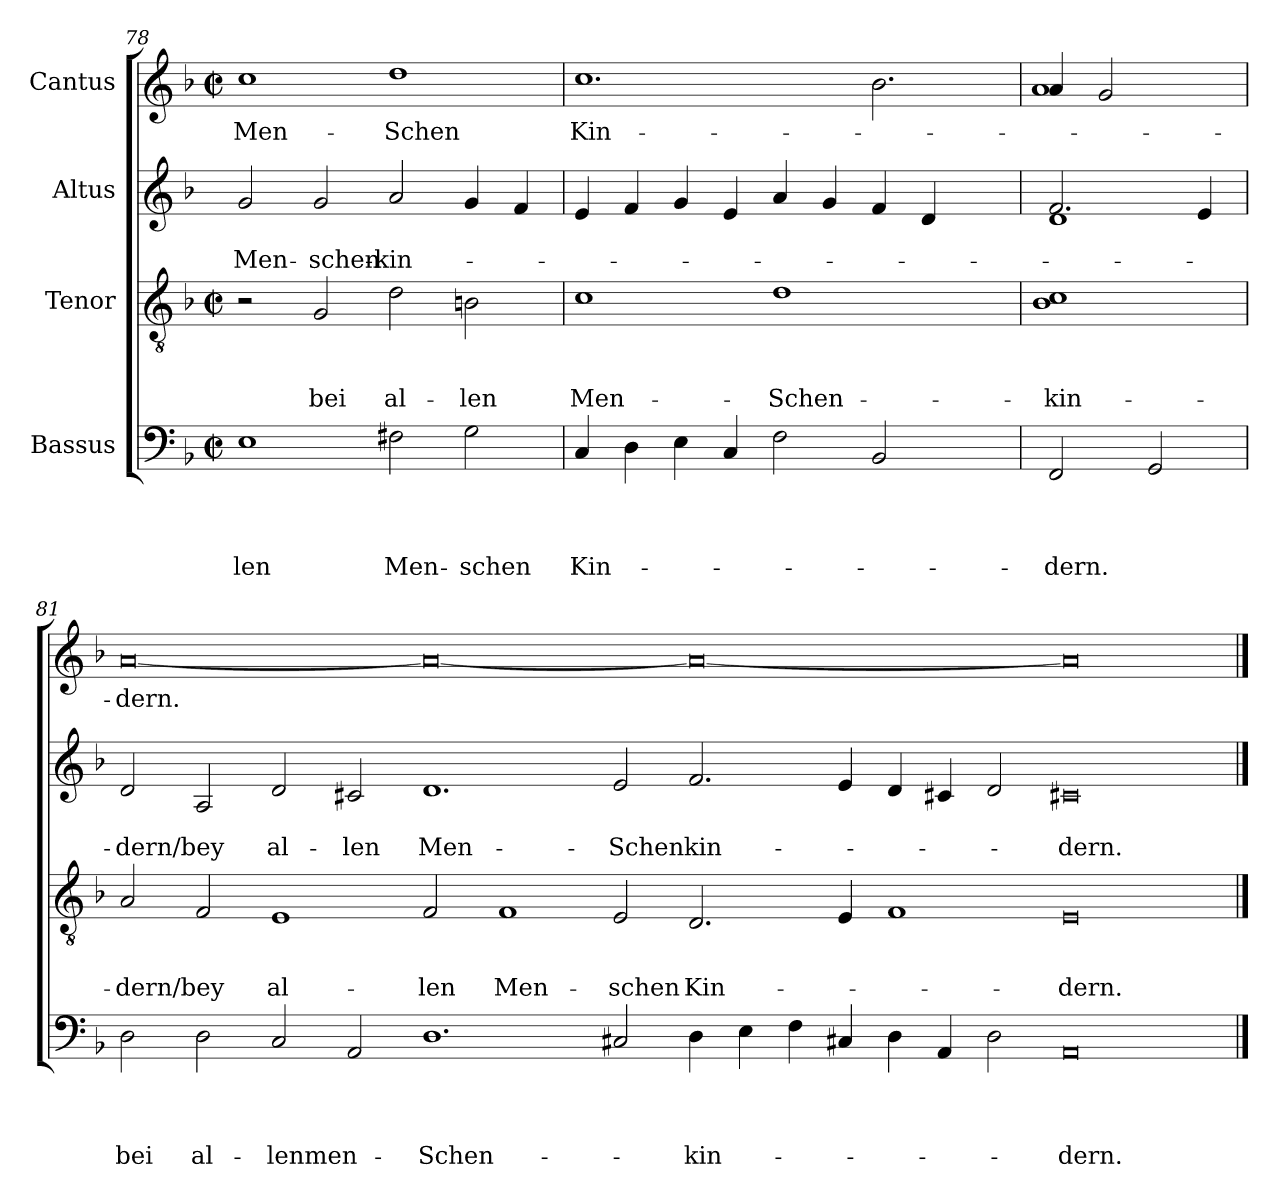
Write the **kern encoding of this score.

**kern	**text	**text	**text	**text	**kern	**text	**text	**text	**kern	**text	**text	**kern	**text
*part4	*part4	*part4	*part4	*part4	*part3	*part3	*part3	*part3	*part2	*part2	*part2	*part1	*part1
*staff4	*staff4	*staff4	*staff4	*staff4	*staff3	*staff3	*staff3	*staff3	*staff2	*staff2	*staff2	*staff1	*staff1
*I"Bassus	*	*	*	*	*I"Tenor	*	*	*	*I"Altus	*	*	*I"Cantus	*
*clefF4	*	*	*	*	*clefGv2	*	*	*	*clefG2	*	*	*clefG2	*
*k[b-]	*	*	*	*	*k[b-]	*	*	*	*k[b-]	*	*	*k[b-]	*
*F:	*	*	*	*	*F:	*	*	*	*F:	*	*	*F:	*
*M2/2	*	*	*	*	*M2/2	*	*	*	*	*	*	*M2/2	*
*met(c|)	*	*	*	*	*met(c|)	*	*	*	*	*	*	*met(c|)	*
=78	=78	=78	=78	=78	=78	=78	=78	=78	=78	=78	=78	=78	=78
!	!	!	!	!LO:LY:b	!	!	!	!	!	!	!LO:LY:b	!	!LO:LY:b
1E	.	.	.	-len	2r	.	.	.	2g/	.	Men-	1cc	Men-
!	!	!	!	!	!	!	!	!LO:LY:b	!	!	!LO:LY:b	!	!
.	.	.	.	.	2G/	.	.	bei	2g/	.	-schen-	.	.
!	!	!	!	!LO:LY:b	!	!	!	!LO:LY:b	!	!	!LO:LY:b:rj	!	!LO:LY:b
2F#X\	.	.	.	Men-	2d\	.	.	al-	2a/	.	-kin-	1dd	-Schen
!	!	!	!	!LO:LY:b:rj	!	!	!	!LO:LY:b	!	!	!	!	!
2G\	.	.	.	-schen	2Bn\	.	.	-len	4g/	.	.	.	.
.	.	.	.	.	.	.	.	.	4f/	.	.	.	.
=79	=79	=79	=79	=79	=79	=79	=79	=79	=79	=79	=79	=79	=79
!	!	!	!	!LO:LY:b	!	!	!	!LO:LY:b	!	!	!	!	!LO:LY:b
4C/	.	.	.	Kin-	1c	.	.	Men-	4e/	.	.	1.cc	Kin-
4D\	.	.	.	.	.	.	.	.	4f/	.	.	.	.
4E\	.	.	.	.	.	.	.	.	4g/	.	.	.	.
4C/	.	.	.	.	.	.	.	.	4e/	.	.	.	.
!	!	!	!	!	!	!	!	!LO:LY:b	!	!	!	!	!
2F\	.	.	.	.	1d	.	.	-Schen-	4a/	.	.	.	.
.	.	.	.	.	.	.	.	.	4g/	.	.	.	.
2BB-/	.	.	.	.	.	.	.	.	4f/	.	.	2.b-\	.
.	.	.	.	.	.	.	.	.	4d/	.	.	.	.
4ryy	.	.	.	.	4ryy	.	.	.	4ryy	.	.	.	.
=80	=80	=80	=80	=80	=80	=80	=80	=80	=80	=80	=80	=80	=80
!	!	!	!	!LO:LY:b	!	!	!	!LO:LY:b	!	!	!	!	!
*	*	*	*	*	*	*	*	*	*^	*	*	*^	*
2FF/	.	.	.	-dern.	1B- 1c	.	.	-kin-	2.f/	1d	.	.	4a/	1a	.
.	.	.	.	.	.	.	.	.	.	.	.	.	2g/	.	.
2GG/	.	.	.	.	.	.	.	.	.	.	.	.	.	.	.
.	.	.	.	.	.	.	.	.	4e/	.	.	.	4ryy	.	.
*	*	*	*	*	*	*	*	*	*v	*v	*	*	*	*	*
*	*	*	*	*	*	*	*	*	*	*	*	*v	*v	*
!!LO:LB:g=z
=81	=81	=81	=81	=81	=81	=81	=81	=81	=81	=81	=81	=81	=81
!	!	!	!	!LO:LY:b	!	!	!	!LO:LY:b	!	!	!LO:LY:b	!	!LO:LY:b
2D\	.	.	.	bei	2A/	.	.	-dern/bey	2d/	.	-dern/bey	[<0a	-dern.
!	!	!	!	!LO:LY:b	!	!	!	!	!	!	!	!	!
2D\	.	.	.	al-	2F/	.	.	.	2A/	.	.	.	.
!	!	!	!	!LO:LY:b	!	!	!	!LO:LY:b	!	!	!LO:LY:b	!	!
2C/	.	.	.	-lenmen-	1E	.	.	al-	2d/	.	al-	.	.
!	!	!	!	!	!	!	!	!	!	!	!LO:LY:b:rj	!	!
2AA/	.	.	.	.	.	.	.	.	2c#X/	.	-len	.	.
!	!	!	!	!LO:LY:b	!	!	!	!LO:LY:b	!	!	!LO:LY:b	!	!
1.D	.	.	.	-Schen-	2F/	.	.	-len	1.d	.	Men-	0a_	.
!	!	!	!	!	!	!	!	!LO:LY:b	!	!	!	!	!
.	.	.	.	.	1F	.	.	Men-	.	.	.	.	.
!	!	!	!	!	!	!	!	!LO:LY:b	!	!	!LO:LY:b	!	!
2C#X/	.	.	.	.	2E/	.	.	-schen	2e/	.	-Schen	.	.
!	!	!	!	!LO:LY:b	!	!	!	!LO:LY:b	!	!	!LO:LY:b	!	!
4D\	.	.	.	-kin-	2.D/	.	.	Kin-	2.f/	.	kin-	0a_	.
4E\	.	.	.	.	.	.	.	.	.	.	.	.	.
4F\	.	.	.	.	.	.	.	.	.	.	.	.	.
4C#X/	.	.	.	.	4E/	.	.	.	4e/	.	.	.	.
4D\	.	.	.	.	1F	.	.	.	4d/	.	.	.	.
4AA/	.	.	.	.	.	.	.	.	4c#X/	.	.	.	.
2D\	.	.	.	.	.	.	.	.	2d/	.	.	.	.
!	!	!	!	!LO:LY:b	!	!	!	!LO:LY:b	!	!	!LO:LY:b	!	!
0AA	.	.	.	-dern.	0E	.	.	-dern.	0c#X	.	-dern.	0a]	.
==	==	==	==	==	==	==	==	==	==	==	==	==	==
*-	*-	*-	*-	*-	*-	*-	*-	*-	*-	*-	*-	*-	*-
